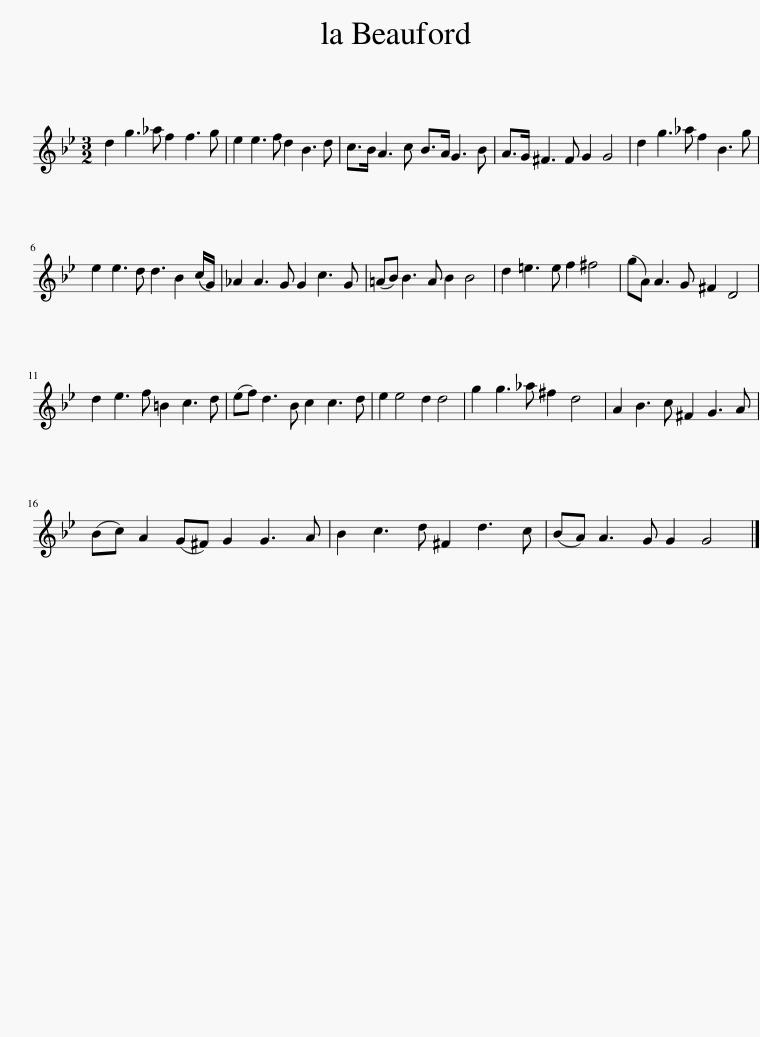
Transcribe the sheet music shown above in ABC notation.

X:1
L:1/8
M:3/2
I:linebreak $
K:Gmin
V:1 treble
V:1
 d2 g3 _a f2 f3 g | e2 e3 f d2 B3 d | c>B A3 c B>A G3 B | A>G ^F3 F G2 G4 | d2 g3 _a f2 B3 g |$ %5
 e2 e3 d d3 B2 (c/G/) | _A2 A3 G G2 c3 G | (=AB) B3 A B2 B4 | d2 =e3 e f2 ^f4 | (gA) A3 G ^F2 D4 |$ %10
 d2 e3 f =B2 c3 d | (ef) d3 B c2 c3 d | e2 e4 d2 d4 | g2 g3 _a ^f2 d4 | A2 B3 c ^F2 G3 A |$ %15
 (Bc) A2 (G^F) G2 G3 A | B2 c3 d ^F2 d3 c | (BA) A3 G G2 G4 |] %18
